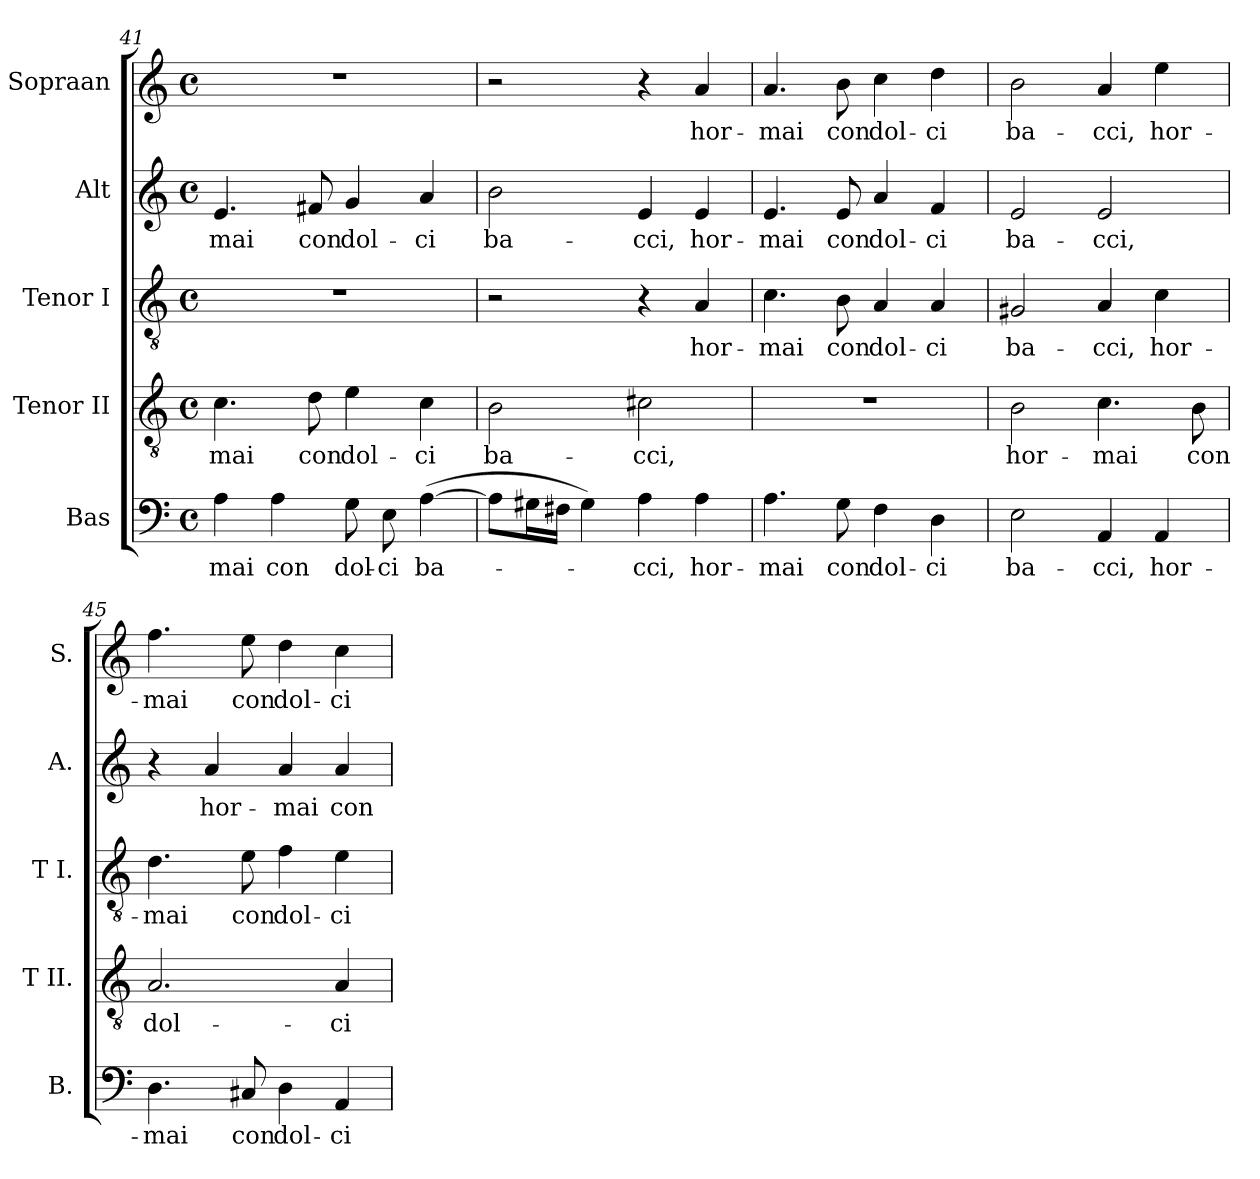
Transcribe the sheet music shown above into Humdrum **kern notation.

**kern	**text	**kern	**text	**kern	**text	**kern	**text	**kern	**text
*part5	*part5	*part4	*part4	*part3	*part3	*part2	*part2	*part1	*part1
*staff5	*staff5	*staff4	*staff4	*staff3	*staff3	*staff2	*staff2	*staff1	*staff1
*I"Bas	*	*I"Tenor II	*	*I"Tenor I	*	*I"Alt	*	*I"Sopraan	*
*I'B.	*	*I'T II.	*	*I'T I.	*	*I'A.	*	*I'S.	*
*clefF4	*	*clefGv2	*	*clefGv2	*	*clefG2	*	*clefG2	*
*k[]	*	*k[]	*	*k[]	*	*k[]	*	*k[]	*
*C:	*	*C:	*	*C:	*	*C:	*	*C:	*
*M4/4	*	*M4/4	*	*M4/4	*	*M4/4	*	*M4/4	*
*met(c)	*	*met(c)	*	*met(c)	*	*met(c)	*	*met(c)	*
=41	=41	=41	=41	=41	=41	=41	=41	=41	=41
!	!LO:LY:b:color=#000000	!	!	!	!	!	!	!	!
!	!	!	!LO:LY:b:color=#000000	!	!	!	!	!	!
!	!	!	!	!	!	!	!LO:LY:b:color=#000000	!	!
4Ai\	-mai	4.ci\	-mai	1r	.	4.ei/	-mai	1r	.
!	!LO:LY:b:color=#000000	!	!	!	!	!	!	!	!
4Ai\	con	.	.	.	.	.	.	.	.
!	!	!	!LO:LY:b:color=#000000	!	!	!	!	!	!
!	!	!	!	!	!	!	!LO:LY:b:color=#000000	!	!
.	.	8di\	con	.	.	8f#Xi/	con	.	.
!	!LO:LY:b:color=#000000	!	!	!	!	!	!	!	!
!	!	!	!LO:LY:b:color=#000000	!	!	!	!	!	!
!	!	!	!	!	!	!	!LO:LY:b:color=#000000	!	!
8Gi\	dol-	4ei\	dol-	.	.	4gi/	dol-	.	.
!	!LO:LY:b:color=#000000	!	!	!	!	!	!	!	!
8Ei\	-ci	.	.	.	.	.	.	.	.
!	!LO:LY:b:color=#000000	!	!	!	!	!	!	!	!
!	!	!	!LO:LY:b:color=#000000	!	!	!	!	!	!
!	!	!	!	!	!	!	!LO:LY:b:color=#000000	!	!
([>4Ai\	ba-	4ci\	-ci	.	.	4ai/	-ci	.	.
=42	=42	=42	=42	=42	=42	=42	=42	=42	=42
!	!	!	!LO:LY:b:color=#000000	!	!	!	!	!	!
!	!	!	!	!	!	!	!LO:LY:b:color=#000000	!	!
8Ai\L]	.	2Bi\	ba-	2r	.	2bi\	ba-	2r	.
16G#Xi\L	.	.	.	.	.	.	.	.	.
16F#Xi\JJ	.	.	.	.	.	.	.	.	.
4G#i\)	.	.	.	.	.	.	.	.	.
!	!LO:LY:b:color=#000000	!	!	!	!	!	!	!	!
!	!	!	!LO:LY:b:color=#000000	!	!	!	!	!	!
!	!	!	!	!	!	!	!LO:LY:b:color=#000000	!	!
4Ai\	-cci,	2c#Xi\	-cci,	4r	.	4ei/	-cci,	4r	.
!	!LO:LY:b:color=#000000	!	!	!	!	!	!	!	!
!	!	!	!	!	!LO:LY:b:color=#000000	!	!	!	!
!	!	!	!	!	!	!	!LO:LY:b:color=#000000	!	!
!	!	!	!	!	!	!	!	!	!LO:LY:b:color=#000000
4Ai\	hor-	.	.	4Ai/	hor-	4ei/	hor-	4ai/	hor-
!!LO:LB:g=z
=43	=43	=43	=43	=43	=43	=43	=43	=43	=43
!	!LO:LY:b:color=#000000	!	!	!	!	!	!	!	!
!	!	!	!	!	!LO:LY:b:color=#000000	!	!	!	!
!	!	!	!	!	!	!	!LO:LY:b:color=#000000	!	!
!	!	!	!	!	!	!	!	!	!LO:LY:b:color=#000000
4.Ai\	-mai	1r	.	4.ci\	-mai	4.ei/	-mai	4.ai/	-mai
!	!LO:LY:b:color=#000000	!	!	!	!	!	!	!	!
!	!	!	!	!	!LO:LY:b:color=#000000	!	!	!	!
!	!	!	!	!	!	!	!LO:LY:b:color=#000000	!	!
!	!	!	!	!	!	!	!	!	!LO:LY:b:color=#000000
8Gi\	con	.	.	8Bi\	con	8ei/	con	8bi\	con
!	!LO:LY:b:color=#000000	!	!	!	!	!	!	!	!
!	!	!	!	!	!LO:LY:b:color=#000000	!	!	!	!
!	!	!	!	!	!	!	!LO:LY:b:color=#000000	!	!
!	!	!	!	!	!	!	!	!	!LO:LY:b:color=#000000
4Fi\	dol-	.	.	4Ai/	dol-	4ai/	dol-	4cci\	dol-
!	!LO:LY:b:color=#000000	!	!	!	!	!	!	!	!
!	!	!	!	!	!LO:LY:b:color=#000000	!	!	!	!
!	!	!	!	!	!	!	!LO:LY:b:color=#000000	!	!
!	!	!	!	!	!	!	!	!	!LO:LY:b:color=#000000
4Di\	-ci	.	.	4Ai/	-ci	4fi/	-ci	4ddi\	-ci
=44	=44	=44	=44	=44	=44	=44	=44	=44	=44
!	!LO:LY:b:color=#000000	!	!	!	!	!	!	!	!
!	!	!	!LO:LY:b:color=#000000	!	!	!	!	!	!
!	!	!	!	!	!LO:LY:b:color=#000000	!	!	!	!
!	!	!	!	!	!	!	!LO:LY:b:color=#000000	!	!
!	!	!	!	!	!	!	!	!	!LO:LY:b:color=#000000
2Ei\	ba-	2Bi\	hor-	2G#Xi/	ba-	2ei/	ba-	2bi\	ba-
!	!LO:LY:b:color=#000000	!	!	!	!	!	!	!	!
!	!	!	!LO:LY:b:color=#000000	!	!	!	!	!	!
!	!	!	!	!	!LO:LY:b:color=#000000	!	!	!	!
!	!	!	!	!	!	!	!LO:LY:b:color=#000000	!	!
!	!	!	!	!	!	!	!	!	!LO:LY:b:color=#000000
4AAi/	-cci,	4.ci\	-mai	4Ai/	-cci,	2ei/	-cci,	4ai/	-cci,
!	!LO:LY:b:color=#000000	!	!	!	!	!	!	!	!
!	!	!	!	!	!LO:LY:b:color=#000000	!	!	!	!
!	!	!	!	!	!	!	!	!	!LO:LY:b:color=#000000
4AAi/	hor-	.	.	4ci\	hor-	.	.	4eei\	hor-
!	!	!	!LO:LY:b:color=#000000	!	!	!	!	!	!
.	.	8Bi\	con	.	.	.	.	.	.
=45	=45	=45	=45	=45	=45	=45	=45	=45	=45
!	!LO:LY:b:color=#000000	!	!	!	!	!	!	!	!
!	!	!	!LO:LY:b:color=#000000	!	!	!	!	!	!
!	!	!	!	!	!LO:LY:b:color=#000000	!	!	!	!
!	!	!	!	!	!	!	!	!	!LO:LY:b:color=#000000
4.Di\	-mai	2.Ai/	dol-	4.di\	-mai	4r	.	4.ffi\	-mai
!	!	!	!	!	!	!	!LO:LY:b:color=#000000	!	!
.	.	.	.	.	.	4ai/	hor-	.	.
!	!LO:LY:b:color=#000000	!	!	!	!	!	!	!	!
!	!	!	!	!	!LO:LY:b:color=#000000	!	!	!	!
!	!	!	!	!	!	!	!	!	!LO:LY:b:color=#000000
8C#Xi/	con	.	.	8ei\	con	.	.	8eei\	con
!	!LO:LY:b:color=#000000	!	!	!	!	!	!	!	!
!	!	!	!	!	!LO:LY:b:color=#000000	!	!	!	!
!	!	!	!	!	!	!	!LO:LY:b:color=#000000	!	!
!	!	!	!	!	!	!	!	!	!LO:LY:b:color=#000000
4Di\	dol-	.	.	4fi\	dol-	4ai/	-mai	4ddi\	dol-
!	!LO:LY:b:color=#000000	!	!	!	!	!	!	!	!
!	!	!	!LO:LY:b:color=#000000	!	!	!	!	!	!
!	!	!	!	!	!LO:LY:b:color=#000000	!	!	!	!
!	!	!	!	!	!	!	!LO:LY:b:color=#000000	!	!
!	!	!	!	!	!	!	!	!	!LO:LY:b:color=#000000
4AAi/	-ci	4Ai/	-ci	4ei\	-ci	4ai/	con	4cci\	-ci
=	=	=	=	=	=	=	=	=	=
*-	*-	*-	*-	*-	*-	*-	*-	*-	*-
